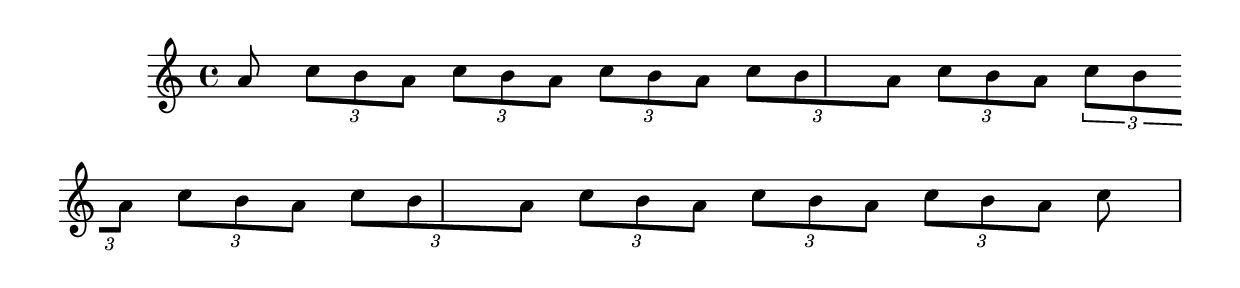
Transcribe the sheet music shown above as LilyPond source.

%% Do not edit this file; it is auto-generated from LSR http://lsr.dsi.unimi.it
%% This file is in the public domain.
\version "2.13.1"

\header {
  lsrtags = "rhythms"

%% Translation of GIT committish: 3644a70508f73e9204837cb07430225e55bd38f6
 doctitlees = "Permitir saltos de línea dentro de grupos especiales con barra"
 texidoces = "
Este ejemplo artificial muestra cómo se pueden permitir tanto los
saltos de línea manuales como los automáticos dentro de un grupo de
valoración especial unido por una barra.  Observe que estos grupos
sincopados se deben barrar manualmente.

"

%% Translation of GIT committish: 6ce7f350682dfa99af97929be1dec6b9f1cbc01a
  texidocde = "
Dieses künstliche Beispiel zeigt, wie sowohl automatische als auch
manuelle Zeilenumbrüche innerhalb einer N-tole mit Balken erlaubt
werden können.  Diese unregelmäßige Bebalkung muss allerdings manuell
gesetzt werden.

"
  doctitlede = "Zeilenumbrüche bei N-tolen mit Balken erlauben"


%% Translation of GIT committish: e71f19ad847d3e94ac89750f34de8b6bb28611df
  texidocfr = "
Cet exemple peu académique démontre comment il est possible d'insérer un saut 
de ligne dans un nolet portant une ligature.  Ces ligatures doivent toutefois
être explicites.

"
  doctitlefr = "Saut de ligne au milieu d'un nolet avec ligature"

  texidoc = "
This artificial example shows how both manual and automatic line breaks
may be permitted to within a beamed tuplet. Note that such off-beat
tuplets have to be beamed manually.

"
  doctitle = "Permitting line breaks within beamed tuplets"
} % begin verbatim

\layout {
  \context {
    \Voice
    % Permit line breaks within tuplets
    \remove "Forbid_line_break_engraver"
    % Allow beams to be broken at line breaks
    \override Beam #'breakable = ##t
  }
}
\relative c'' {
  a8
  \repeat unfold 5 { \times 2/3 { c[ b a] } }
  % Insert a manual line break within a tuplet
  \times 2/3 { c[ b \bar "" \break a] }
  \repeat unfold 5 { \times 2/3 { c[ b a] } }
  c8
}
